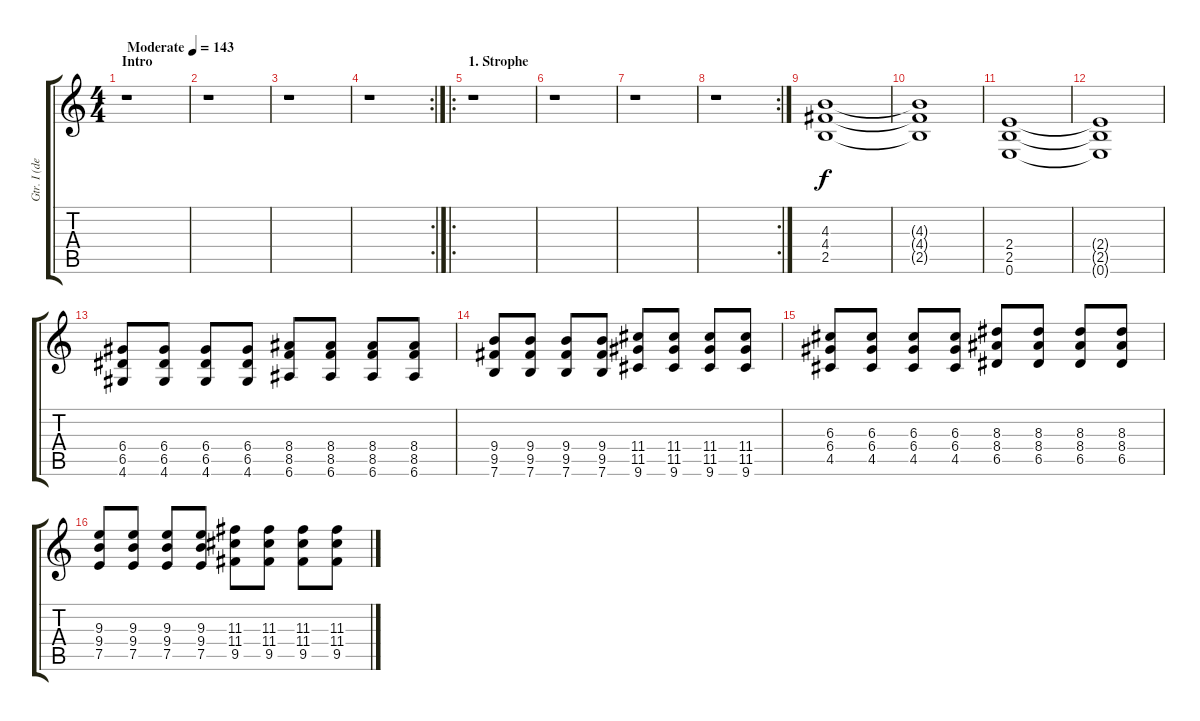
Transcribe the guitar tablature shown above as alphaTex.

\track ("Gtr. I (decoration elements)" "Gtr. I (de") {instrument distortionguitar}
\staff {score tabs}
\tuning (E4 B3 G3 D3 A2 E2) {hide}
\ts (4 4)
\section ("" "Intro")
\tempo (143 "Moderate")
\clef g2
\ks c
r.1{dy f instrument distortionguitar} |
r.1 |
r.1 |
\rc 2
r.1 |
\ro
\section ("" "1. Strophe")
r.1 |
r.1 |
r.1 |
\rc 2
r.1 |
(4.3 4.4 2.5).1 |
(4.3{t} 4.4{t} 2.5{t}).1 |
(2.4 2.5 0.6).1 |
(2.4{t} 2.5{t} 0.6{t}).1 |
(6.4 6.5 4.6).8 (6.4 6.5 4.6).8 (6.4 6.5 4.6).8 (6.4 6.5 4.6).8 (8.4 8.5 6.6).8 (8.4 8.5 6.6).8 (8.4 8.5 6.6).8 (8.4 8.5 6.6).8 |
(9.4 9.5 7.6).8 (9.4 9.5 7.6).8 (9.4 9.5 7.6).8 (9.4 9.5 7.6).8 (11.4 11.5 9.6).8 (11.4 11.5 9.6).8 (11.4 11.5 9.6).8 (11.4 11.5 9.6).8 |
(6.3 6.4 4.5).8 (6.3 6.4 4.5).8 (6.3 6.4 4.5).8 (6.3 6.4 4.5).8 (8.3 8.4 6.5).8 (8.3 8.4 6.5).8 (8.3 8.4 6.5).8 (8.3 8.4 6.5).8 |
(9.3 9.4 7.5).8 (9.3 9.4 7.5).8 (9.3 9.4 7.5).8 (9.3 9.4 7.5).8 (11.3 11.4 9.5).8 (11.3 11.4 9.5).8 (11.3 11.4 9.5).8 (11.3 11.4 9.5).8
